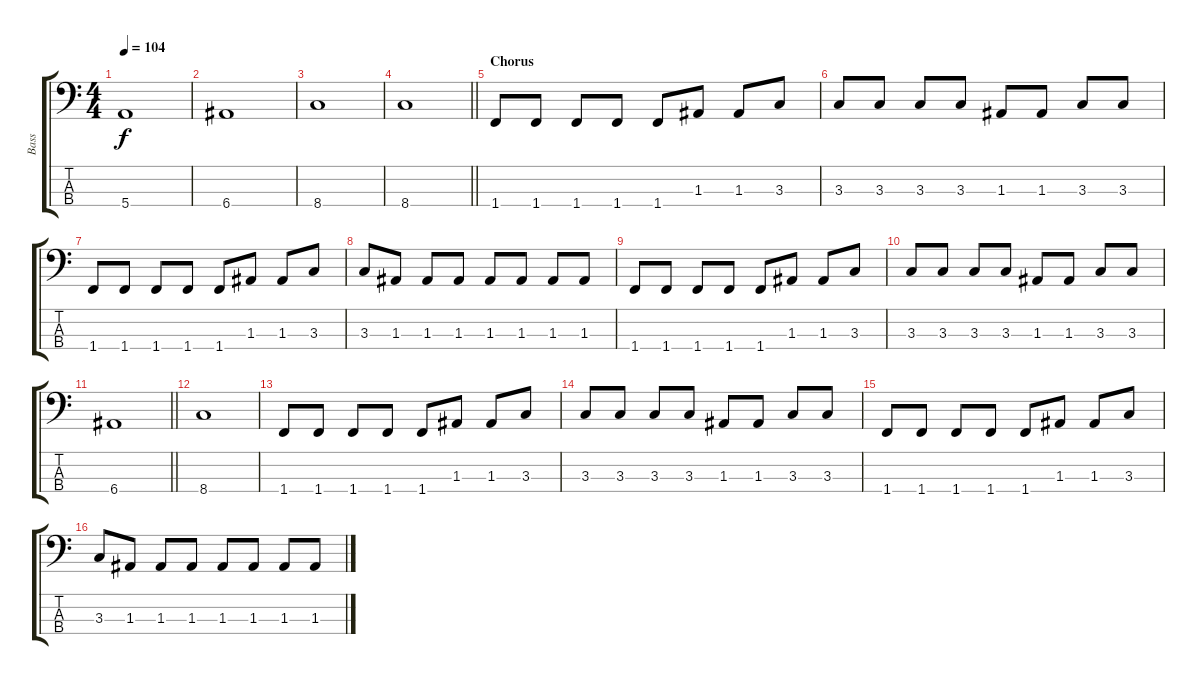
\track ("Bass" "Bass") {instrument electricbassfinger}
\staff {score tabs}
\tuning (G2 D2 A1 E1) {hide}
\ts (4 4)
\tempo 104
\clef f4
\ks c
5.4.1{dy f} |
6.4.1 |
8.4.1 |
\barLineRight lightlight
8.4.1 |
\section ("" "Chorus ")
1.4.8 1.4.8 1.4.8 1.4.8 1.4.8 1.3.8 1.3.8 3.3.8 |
3.3.8 3.3.8 3.3.8 3.3.8 1.3.8 1.3.8 3.3.8 3.3.8 |
1.4.8 1.4.8 1.4.8 1.4.8 1.4.8 1.3.8 1.3.8 3.3.8 |
3.3.8 1.3.8 1.3.8 1.3.8 1.3.8 1.3.8 1.3.8 1.3.8 |
1.4.8 1.4.8 1.4.8 1.4.8 1.4.8 1.3.8 1.3.8 3.3.8 |
3.3.8 3.3.8 3.3.8 3.3.8 1.3.8 1.3.8 3.3.8 3.3.8 |
\barLineRight lightlight
6.4.1 |
8.4.1 |
1.4.8 1.4.8 1.4.8 1.4.8 1.4.8 1.3.8 1.3.8 3.3.8 |
3.3.8 3.3.8 3.3.8 3.3.8 1.3.8 1.3.8 3.3.8 3.3.8 |
1.4.8 1.4.8 1.4.8 1.4.8 1.4.8 1.3.8 1.3.8 3.3.8 |
3.3.8 1.3.8 1.3.8 1.3.8 1.3.8 1.3.8 1.3.8 1.3.8
